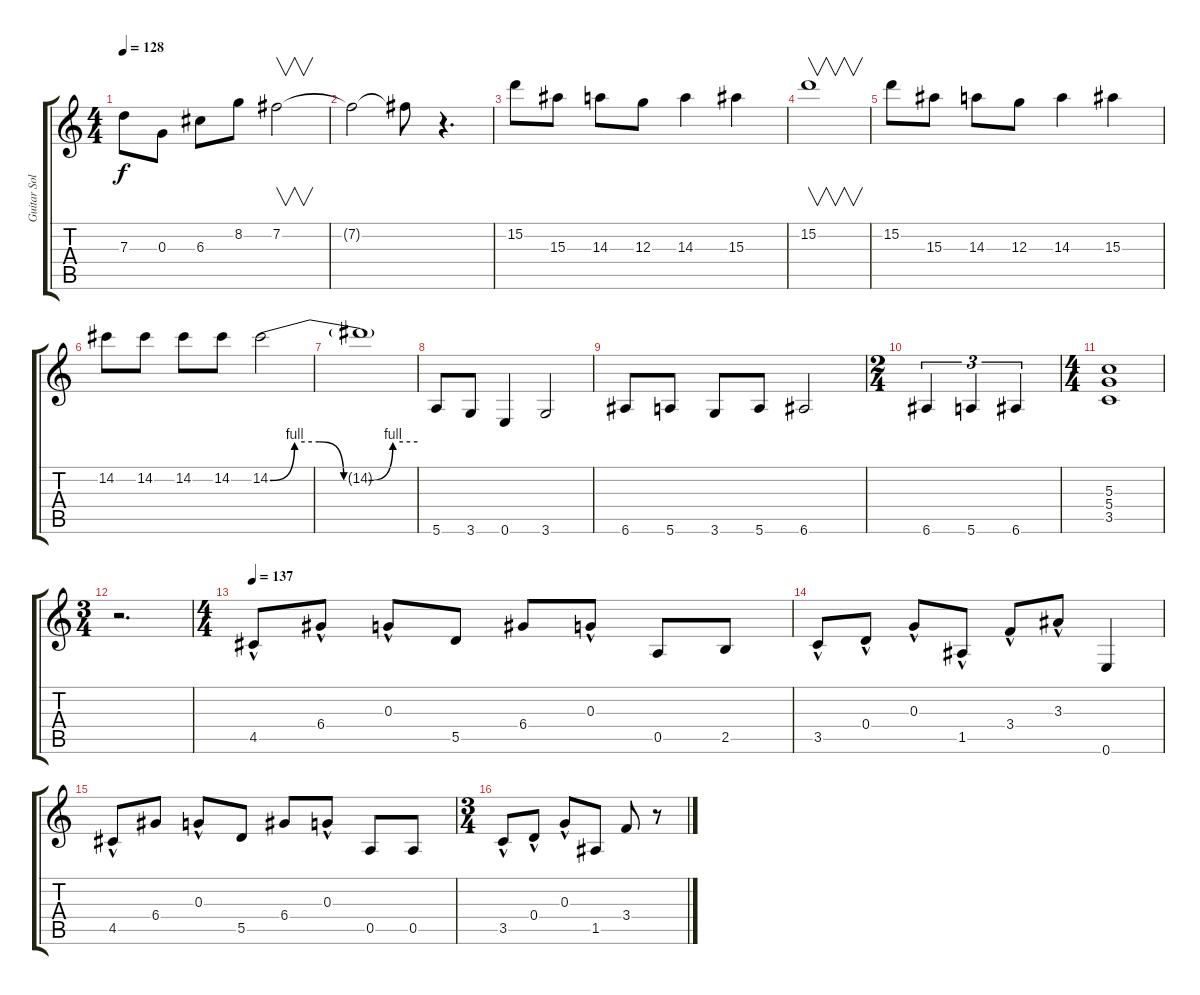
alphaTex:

\track ("Guitar Solo" "Guitar Sol") {instrument distortionguitar}
\staff {score tabs}
\tuning (E4 B3 G3 D3 A2 E2) {hide}
\ts (4 4)
\tempo 128
\clef g2
\ks c
7.3.8{dy f} 0.3.8 6.3.8 8.2.8 7.2.2{v} |
7.2{t}.2 7.2{t}.8 r.4{d} |
15.2.8 15.3.8 14.3.8 12.3.8 14.3.4 15.3.4 |
15.2.1{v} |
15.2.8 15.3.8 14.3.8 12.3.8 14.3.4 15.3.4 |
14.2.8 14.2.8 14.2.8 14.2.8 14.2{be (custom 0 0 10 4 20 4 30 0 40 0 50 4 60 4)}.2 |
14.2{t}.1 |
5.6.8 3.6.8 0.6.4 3.6.2 |
6.6.8 5.6.8 3.6.8 5.6.8 6.6.2 |
\ts (2 4)
6.6.4{tu (3 2)} 5.6.4{tu (3 2)} 6.6.4{tu (3 2)} |
\ts (4 4)
(5.3 5.4 3.5).1 |
\ts (3 4)
r.2{d} |
\ts (4 4)
\tempo 137
4.5{hac}.8{instrument electricguitarclean} 6.4{hac}.8 0.3{hac}.8 5.5.8 6.4.8 0.3{hac}.8 0.5.8 2.5.8 |
3.5{hac}.8 0.4{hac}.8 0.3{hac}.8 1.5{hac}.8 3.4{hac}.8 3.3{hac}.8 0.6.4 |
4.5{hac}.8 6.4.8 0.3{hac}.8 5.5.8 6.4.8 0.3{hac}.8 0.5.8 0.5.8 |
\ts (3 4)
3.5{hac}.8 0.4{hac}.8 0.3{hac}.8 1.5.8 3.4.8 r.8
